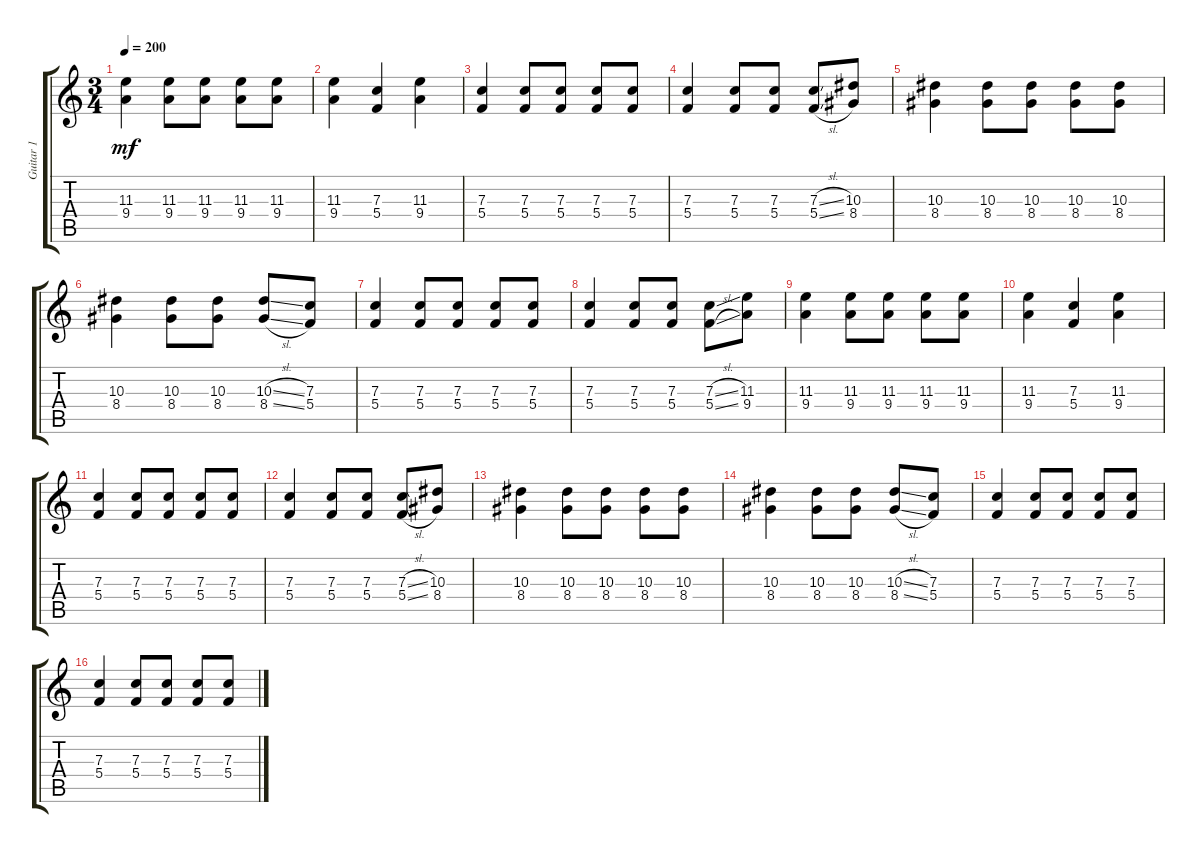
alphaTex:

\track ("Guitar 1" "Guitar 1") {instrument distortionguitar}
\staff {score tabs}
\tuning (D4 A3 F3 C3 G2 D2) {hide}
\ts (3 4)
\tempo 200
\clef g2
\ks c
(11.3 9.4).4{dy mf} (11.3 9.4).8 (11.3 9.4).8 (11.3 9.4).8 (11.3 9.4).8 |
(11.3 9.4).4 (7.3 5.4).4 (11.3 9.4).4 |
(7.3 5.4).4 (7.3 5.4).8 (7.3 5.4).8 (7.3 5.4).8 (7.3 5.4).8 |
(7.3 5.4).4 (7.3 5.4).8 (7.3 5.4).8 (7.3{sl} 5.4{sl}).8 (10.3 8.4).8 |
(10.3 8.4).4 (10.3 8.4).8 (10.3 8.4).8 (10.3 8.4).8 (10.3 8.4).8 |
(10.3 8.4).4 (10.3 8.4).8 (10.3 8.4).8 (10.3{sl} 8.4{sl}).8 (7.3 5.4).8 |
(7.3 5.4).4 (7.3 5.4).8 (7.3 5.4).8 (7.3 5.4).8 (7.3 5.4).8 |
(7.3 5.4).4 (7.3 5.4).8 (7.3 5.4).8 (7.3{sl} 5.4{sl}).8 (11.3 9.4).8 |
(11.3 9.4).4 (11.3 9.4).8 (11.3 9.4).8 (11.3 9.4).8 (11.3 9.4).8 |
(11.3 9.4).4 (7.3 5.4).4 (11.3 9.4).4 |
(7.3 5.4).4 (7.3 5.4).8 (7.3 5.4).8 (7.3 5.4).8 (7.3 5.4).8 |
(7.3 5.4).4 (7.3 5.4).8 (7.3 5.4).8 (7.3{sl} 5.4{sl}).8 (10.3 8.4).8 |
(10.3 8.4).4 (10.3 8.4).8 (10.3 8.4).8 (10.3 8.4).8 (10.3 8.4).8 |
(10.3 8.4).4 (10.3 8.4).8 (10.3 8.4).8 (10.3{sl} 8.4{sl}).8 (7.3 5.4).8 |
(7.3 5.4).4 (7.3 5.4).8 (7.3 5.4).8 (7.3 5.4).8 (7.3 5.4).8 |
(7.3 5.4).4 (7.3 5.4).8 (7.3 5.4).8 (7.3 5.4).8 (7.3 5.4).8
